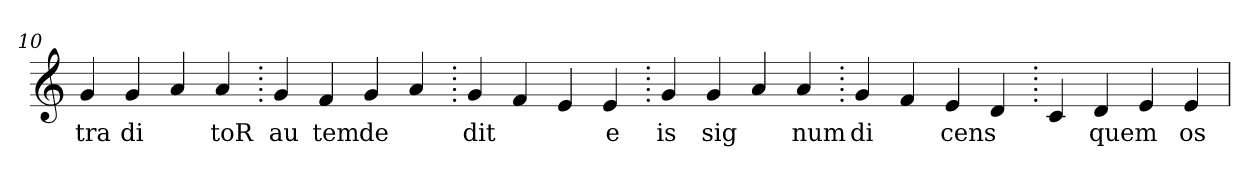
**kern	**text
*part1	*part1
*staff1	*staff1
*clefG2	*
=10.	=10.
4g	tra
4g	di
4a	.
4a	toR
=20.	=20.
4g	au
4f	tem
4g	de
4a	.
=30.	=30.
4g	dit
4f	.
4e	.
4e	e
=40.	=40.
4g	is
4g	sig
4a	.
4a	num
=50.	=50.
4g	di
4f	.
4e	cens
4d	.
=60.	=60.
4c	.
4d	quem
4e	.
4e	os
=	=
*-	*-
